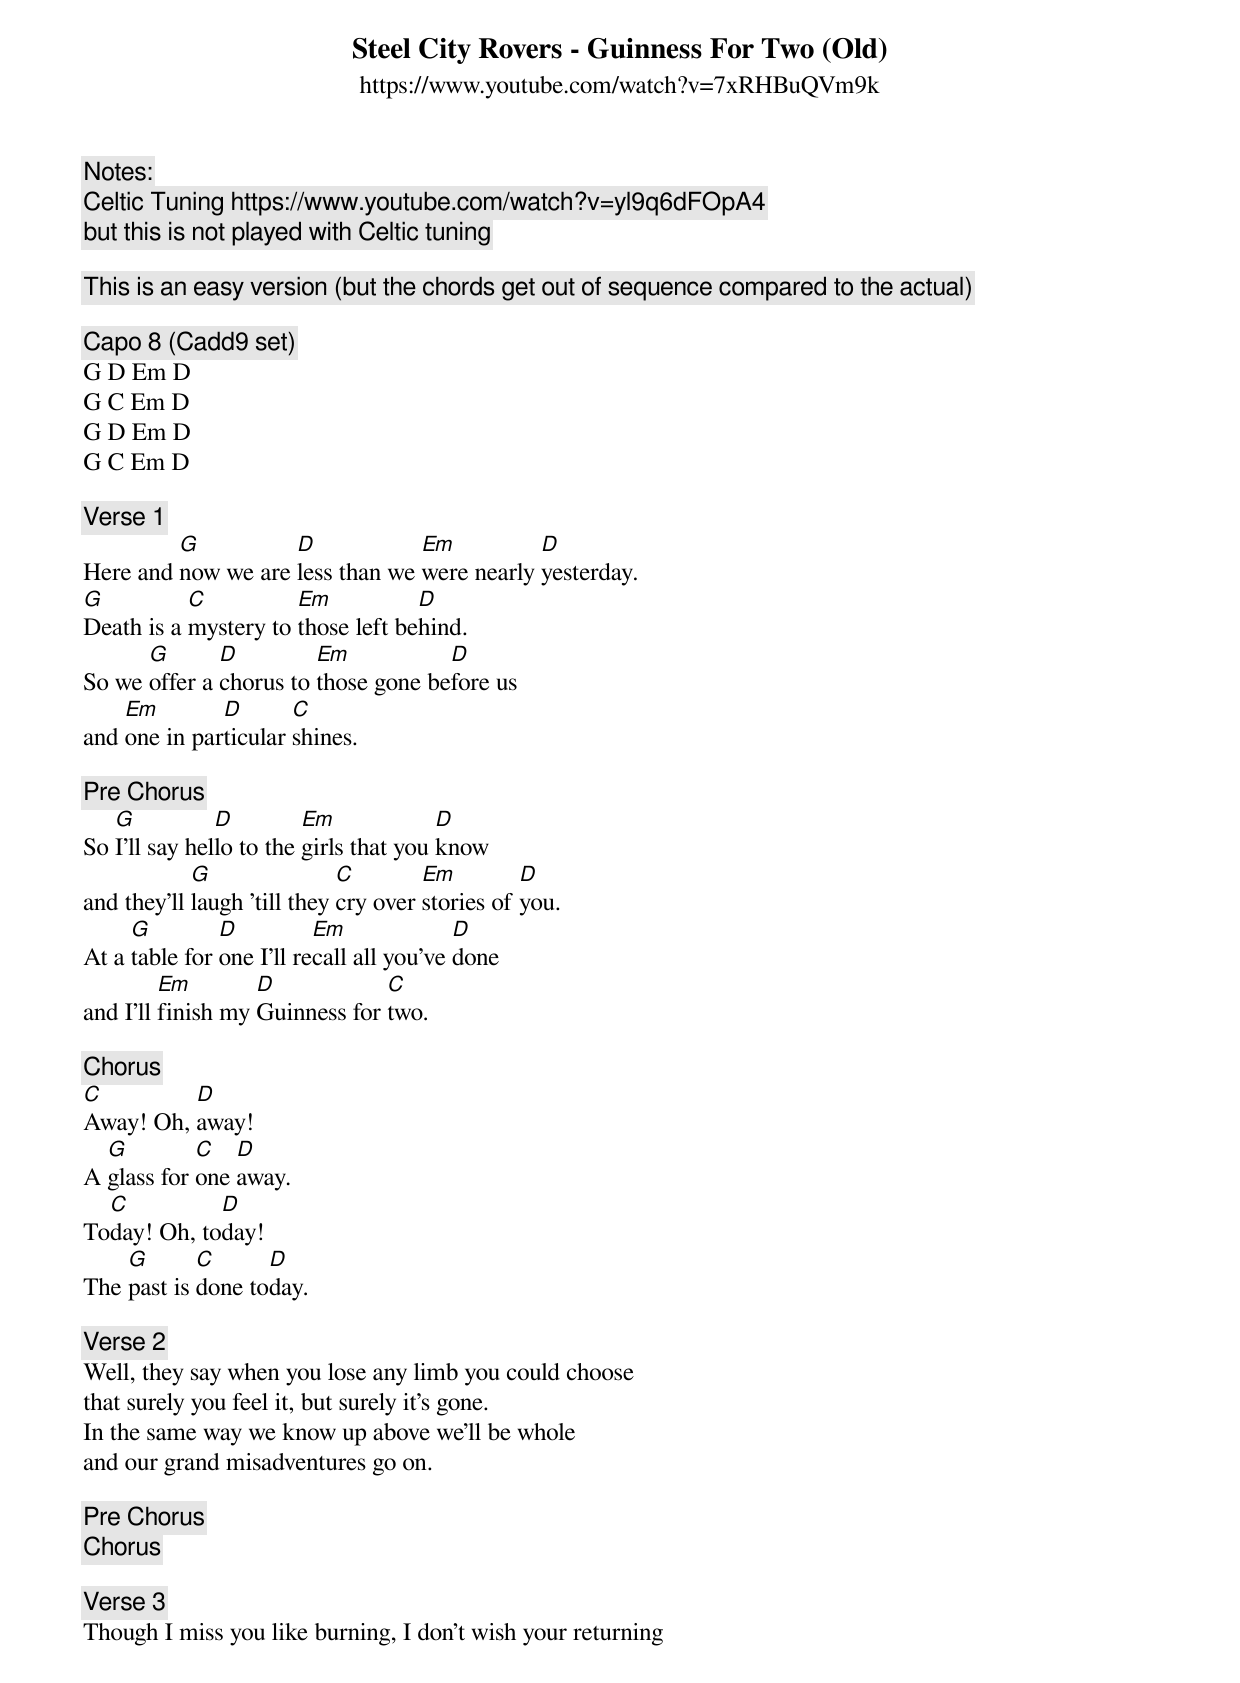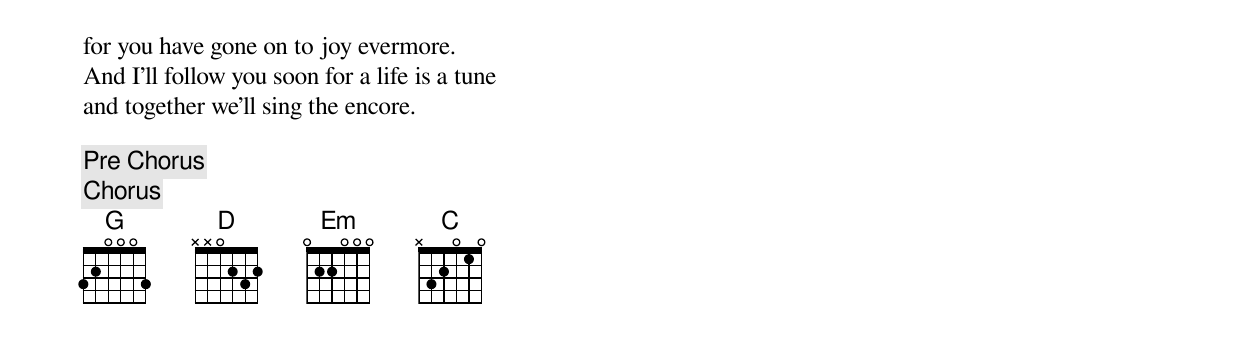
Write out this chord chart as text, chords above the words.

Steel City Rovers - Guinness For Two (Old)
https://www.youtube.com/watch?v=7xRHBuQVm9k

Notes:
Celtic Tuning https://www.youtube.com/watch?v=yl9q6dFOpA4
but this is not played with Celtic tuning

This is an easy version (but the chords get out of sequence compared to the actual)

Capo 8 (Cadd9 set)
G D Em D
G C Em D
G D Em D
G C Em D

[Verse 1]
         G          D            Em          D
Here and now we are less than we were nearly yesterday.
G          C          Em           D
Death is a mystery to those left behind.
      G       D         Em           D
So we offer a chorus to those gone before us
    Em        D       C
and one in particular shines.

[Pre Chorus]
   G           D         Em             D
So I'll say hello to the girls that you know
            G                C        Em         D
and they'll laugh 'till they cry over stories of you.
     G         D          Em              D
At a table for one I'll recall all you've done
         Em        D            C
and I'll finish my Guinness for two.

[Chorus]
C         D
Away! Oh, away!
  G         C   D
A glass for one away.
  C          D
Today! Oh, today!
    G       C      D
The past is done today.

[Verse 2]
Well, they say when you lose any limb you could choose
that surely you feel it, but surely it's gone.
In the same way we know up above we'll be whole
and our grand misadventures go on.

[Pre Chorus]
[Chorus]

[Verse 3]
Though I miss you like burning, I don't wish your returning
for you have gone on to joy evermore.
And I'll follow you soon for a life is a tune
and together we'll sing the encore.

[Pre Chorus]
[Chorus]
